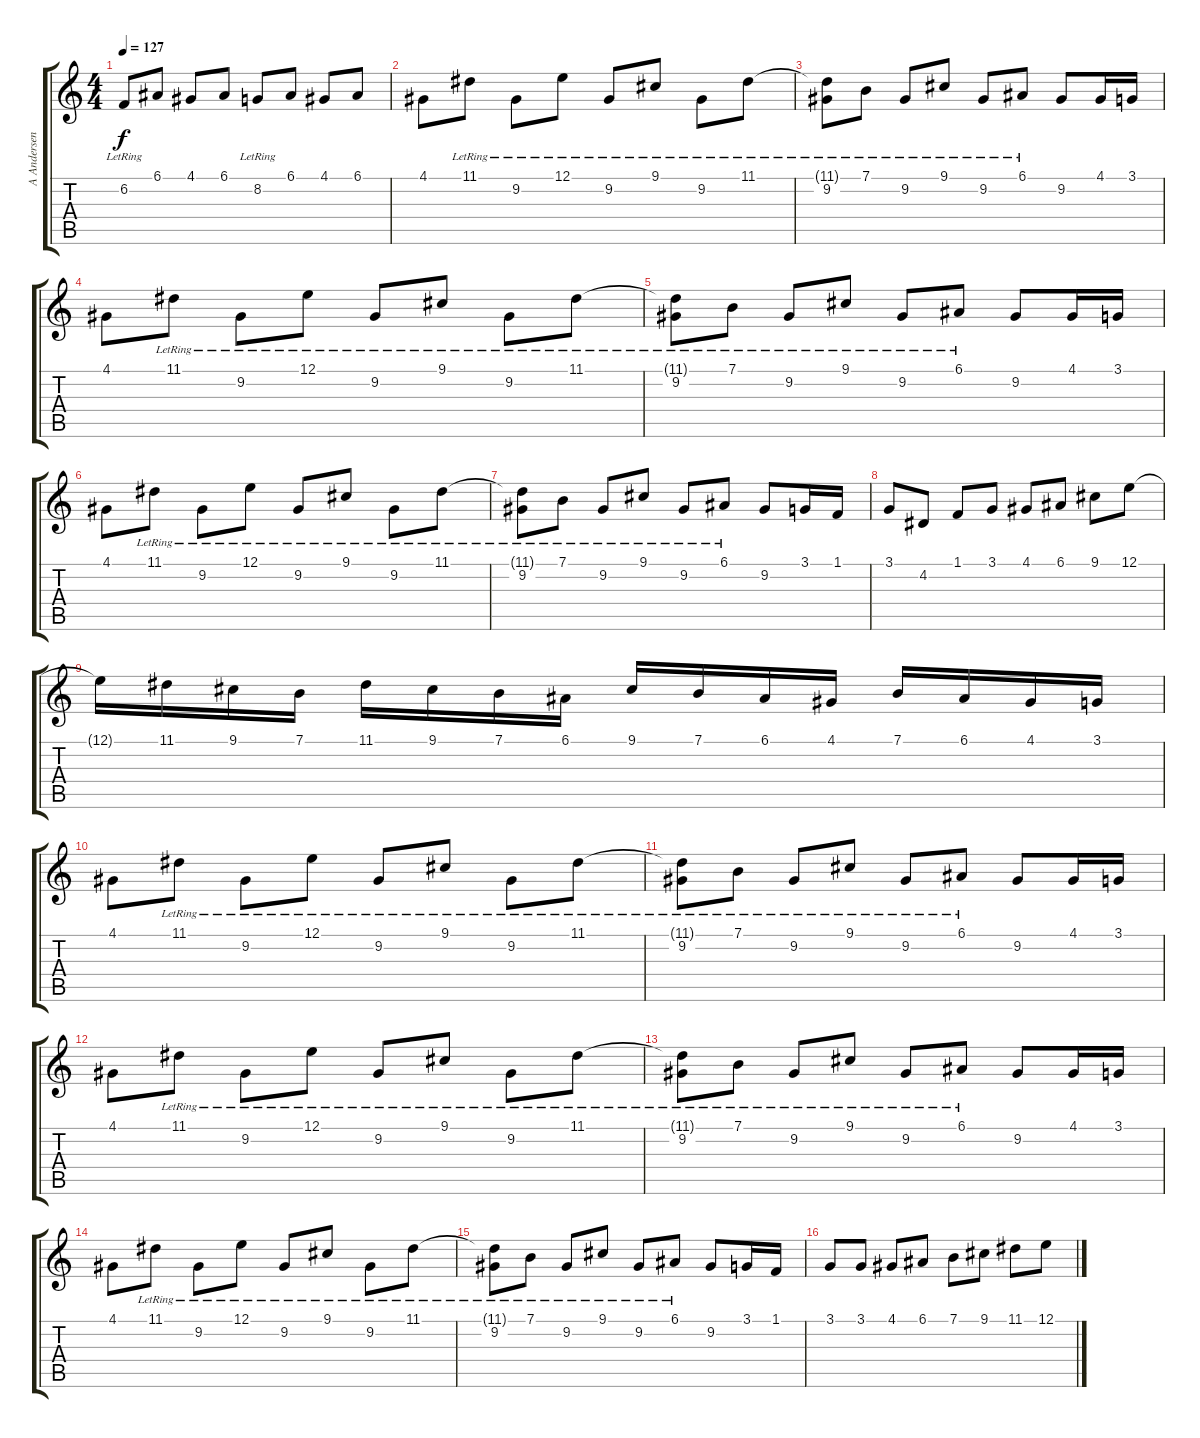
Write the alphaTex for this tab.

\track ("A Andersen" "A Andersen") {instrument churchorgan}
\staff {score tabs}
\tuning (E4 B3 G3 D3 A2 E2) {hide}
\ts (4 4)
\tempo 127
\clef g2
\ks c
6.2{lr}.8{dy f} 6.1.8 4.1.8 6.1.8 8.2{lr}.8 6.1.8 4.1.8 6.1.8 |
4.1.8 11.1{lr}.8 9.2{lr}.8 12.1{lr}.8 9.2{lr}.8 9.1{lr}.8 9.2{lr}.8 11.1{lr}.8 |
(11.1{t} 9.2{lr}).8 7.1{lr}.8 9.2{lr}.8 9.1{lr}.8 9.2{lr}.8 6.1{lr}.8 9.2.8 4.1.16 3.1.16 |
4.1.8 11.1{lr}.8 9.2{lr}.8 12.1{lr}.8 9.2{lr}.8 9.1{lr}.8 9.2{lr}.8 11.1{lr}.8 |
(11.1{t} 9.2{lr}).8 7.1{lr}.8 9.2{lr}.8 9.1{lr}.8 9.2{lr}.8 6.1{lr}.8 9.2.8 4.1.16 3.1.16 |
4.1.8 11.1{lr}.8 9.2{lr}.8 12.1{lr}.8 9.2{lr}.8 9.1{lr}.8 9.2{lr}.8 11.1{lr}.8 |
(11.1{t} 9.2{lr}).8 7.1{lr}.8 9.2{lr}.8 9.1{lr}.8 9.2{lr}.8 6.1{lr}.8 9.2.8 3.1.16 1.1.16 |
3.1.8 4.2.8 1.1.8 3.1.8 4.1.8 6.1.8 9.1.8 12.1.8 |
12.1{t}.16 11.1.16 9.1.16 7.1.16 11.1.16 9.1.16 7.1.16 6.1.16 9.1.16 7.1.16 6.1.16 4.1.16 7.1.16 6.1.16 4.1.16 3.1.16 |
4.1.8 11.1{lr}.8 9.2{lr}.8 12.1{lr}.8 9.2{lr}.8 9.1{lr}.8 9.2{lr}.8 11.1{lr}.8 |
(11.1{t} 9.2{lr}).8 7.1{lr}.8 9.2{lr}.8 9.1{lr}.8 9.2{lr}.8 6.1{lr}.8 9.2.8 4.1.16 3.1.16 |
4.1.8 11.1{lr}.8 9.2{lr}.8 12.1{lr}.8 9.2{lr}.8 9.1{lr}.8 9.2{lr}.8 11.1{lr}.8 |
(11.1{t} 9.2{lr}).8 7.1{lr}.8 9.2{lr}.8 9.1{lr}.8 9.2{lr}.8 6.1{lr}.8 9.2.8 4.1.16 3.1.16 |
4.1.8 11.1{lr}.8 9.2{lr}.8 12.1{lr}.8 9.2{lr}.8 9.1{lr}.8 9.2{lr}.8 11.1{lr}.8 |
(11.1{t} 9.2{lr}).8 7.1{lr}.8 9.2{lr}.8 9.1{lr}.8 9.2{lr}.8 6.1{lr}.8 9.2.8 3.1.16 1.1.16 |
3.1.8 3.1.8 4.1.8 6.1.8 7.1.8 9.1.8 11.1.8 12.1.8
